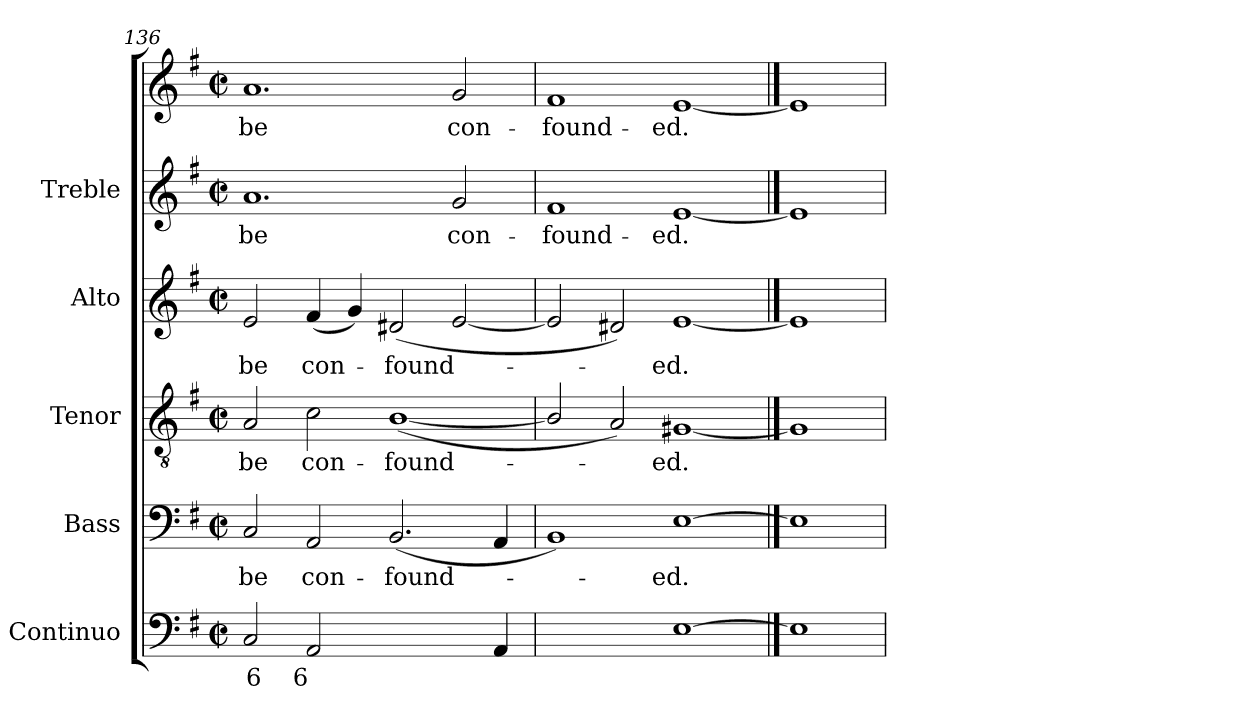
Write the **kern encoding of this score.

**kern	**text	**text	**kern	**text	**kern	**text	**kern	**text	**kern	**text	**kern	**text
*part5	*part5	*part5	*part4	*part4	*part3	*part3	*part2	*part2	*part1	*part1	*part1	*part1
*staff6	*staff6	*staff6	*staff5	*staff5	*staff4	*staff4	*staff3	*staff3	*staff2	*staff2	*staff1	*staff1
*I"Continuo	*	*	*I"Bass	*	*I"Tenor	*	*I"Alto	*	*I"Treble	*	*	*
*	*	*	*I'B	*	*I'T	*	*I'A	*	*	*	*	*
*clefF4	*	*	*clefF4	*	*clefGv2	*	*clefG2	*	*clefG2	*	*clefG2	*
*k[f#]	*	*	*k[f#]	*	*k[f#]	*	*k[f#]	*	*k[f#]	*	*k[f#]	*
*G:	*	*	*G:	*	*G:	*	*G:	*	*G:	*	*G:	*
*M4/2	*	*	*M4/2	*	*M4/2	*	*M4/2	*	*M4/2	*	*M4/2	*
*met(c|)	*	*	*met(c|)	*	*met(c|)	*	*met(c|)	*	*met(c|)	*	*met(c|)	*
=136	=136	=136	=136	=136	=136	=136	=136	=136	=136	=136	=136	=136
!	!LO:LY:b	!	!	!LO:LY:b	!	!LO:LY:b	!	!LO:LY:b	!	!LO:LY:b	!	!LO:LY:b
2C	6	.	2C	be	2A	be	2e	be	1.a	be	1.a	be
!	!LO:LY:b	!	!	!LO:LY:b	!	!LO:LY:b	!	!LO:LY:b	!	!	!	!
2AA	6	.	2AA	con-	2c	con-	(<4f#	con-	.	.	.	.
.	.	.	.	.	.	.	4g)	.	.	.	.	.
!	!LO:LY:b	!LO:LY:b	!	!LO:LY:b	!	!LO:LY:b	!	!LO:LY:b	!	!	!	!
[2BByy	7	3	(<2.BB	-found-	(<[1B/	-found-	(<2d#X	found-	.	.	.	.
!	!LO:LY:b	!LO:LY:b	!	!	!	!	!	!	!	!LO:LY:b	!	!LO:LY:b
4BByy]	6	4	.	.	.	.	[2e	.	2g	con-	2g	con-
4AA	.	.	4AA	.	.	.	.	.	.	.	.	.
=137	=137	=137	=137	=137	=137	=137	=137	=137	=137	=137	=137	=137
!	!LO:LY:b	!LO:LY:b	!	!	!	!	!	!	!	!LO:LY:b	!	!LO:LY:b
[2BByy	5	4	1BB)	.	2B/]	.	2e]	.	1f#	-found-	1f#	-found-
!	!	!LO:LY:b	!	!	!	!	!	!	!	!	!	!
2BByy]	.	3	.	.	2A)	.	2d#X)	.	.	.	.	.
!	!	!	!	!LO:LY:b	!	!LO:LY:b	!	!LO:LY:b	!	!LO:LY:b	!	!LO:LY:b
[1E	.	.	[1E	ed.	[1G#X	ed.	[1e	ed.	[1e	-ed.	[1e	-ed.
==138	==138	==138	==138	==138	==138	==138	==138	==138	==138	==138	==138	==138
1E]	.	.	1E]	.	1G#]	.	1e]	.	1e]	.	1e]	.
=	=	=	=	=	=	=	=	=	=	=	=	=
*-	*-	*-	*-	*-	*-	*-	*-	*-	*-	*-	*-	*-
